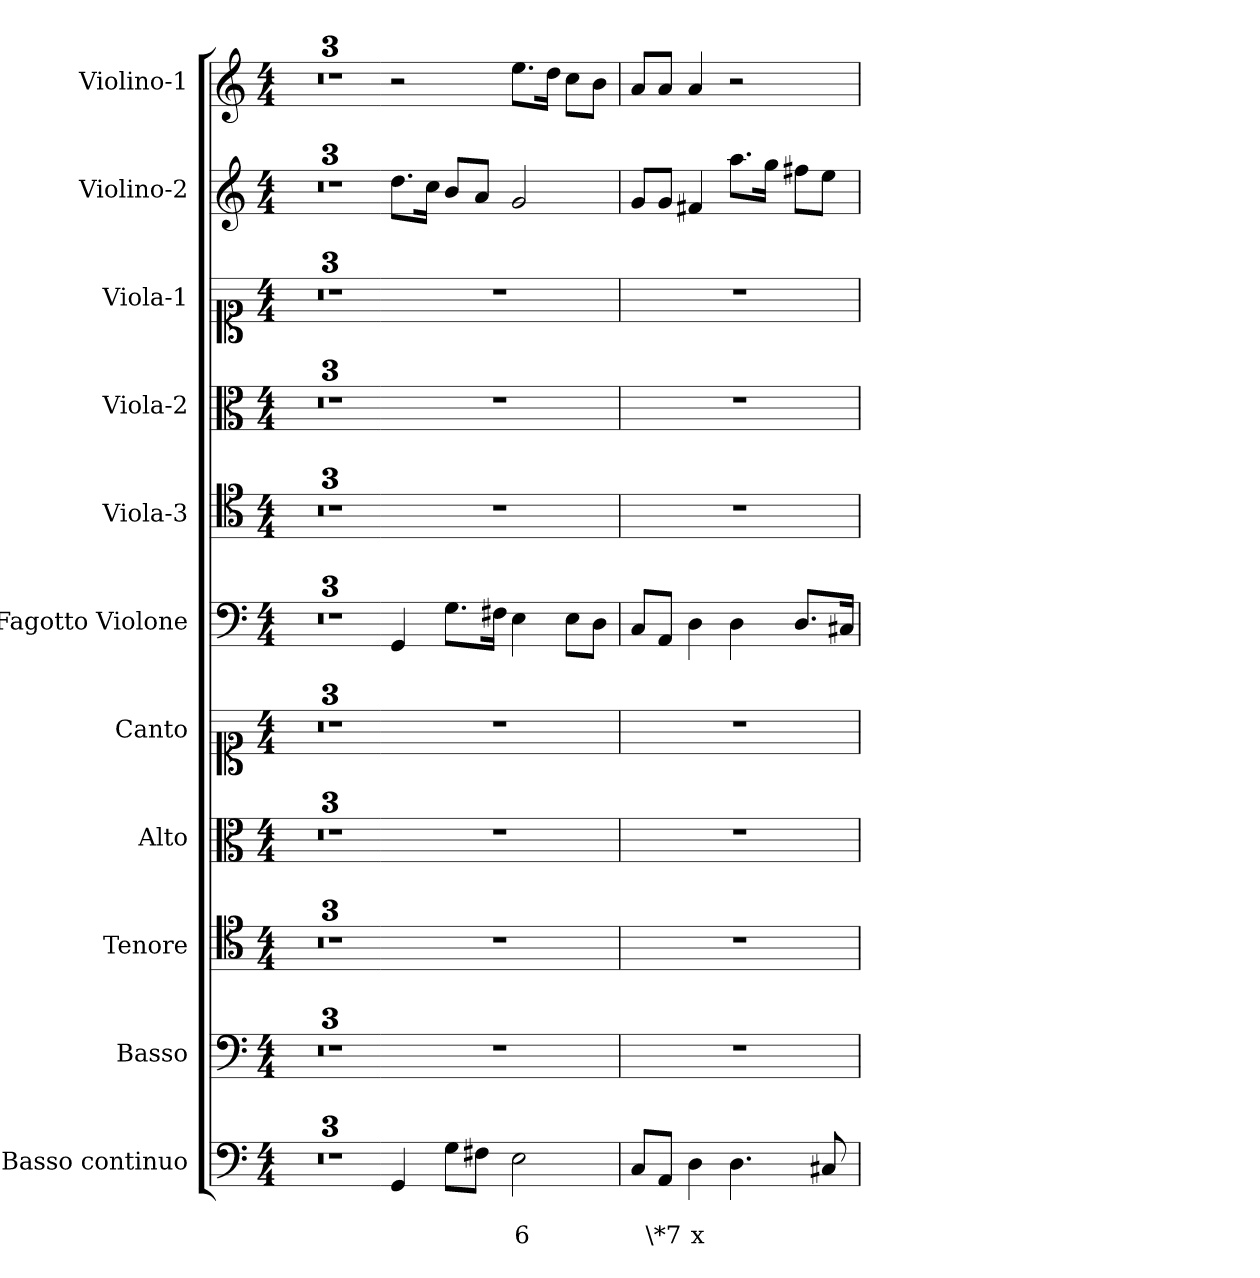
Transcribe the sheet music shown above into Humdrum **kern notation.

**kern	**text	**text	**kern	**kern	**kern	**kern	**kern	**kern	**kern	**kern	**kern	**kern
*part11	*part11	*part11	*part10	*part9	*part8	*part7	*part6	*part5	*part4	*part3	*part2	*part1
*staff11	*staff11	*staff11	*staff10	*staff9	*staff8	*staff7	*staff6	*staff5	*staff4	*staff3	*staff2	*staff1
*I"Basso continuo	*	*	*I"Basso	*I"Tenore	*I"Alto	*I"Canto	*I"Fagotto Violone	*I"Viola-3	*I"Viola-2	*I"Viola-1	*I"Violino-2	*I"Violino-1
*clefF4	*	*	*clefF4	*clefC4	*clefC3	*clefC1	*clefF4	*clefC4	*clefC3	*clefC1	*clefG2	*clefG2
*k[]	*	*	*k[]	*k[]	*k[]	*k[]	*k[]	*k[]	*k[]	*k[]	*k[]	*k[]
*C:	*	*	*C:	*C:	*C:	*C:	*C:	*C:	*C:	*C:	*C:	*C:
*M4/4	*	*	*M4/4	*M4/4	*M4/4	*M4/4	*M4/4	*M4/4	*M4/4	*M4/4	*M4/4	*M4/4
=1	=1	=1	=1	=1	=1	=1	=1	=1	=1	=1	=1	=1
1ryy	.	.	1ryy	1ryy	1ryy	1ryy	1ryy	1ryy	1ryy	1ryy	1ryy	1ryy
=2	=2	=2	=2	=2	=2	=2	=2	=2	=2	=2	=2	=2
1r	.	.	1r	1r	1r	1r	1r	1r	1r	1r	1r	1r
=3	=3	=3	=3	=3	=3	=3	=3	=3	=3	=3	=3	=3
*	*	*	*	*clefGv2	*clefG2	*clefG2	*	*clefC3	*	*clefG2	*	*
1ryy	.	.	1ryy	1ryy	1ryy	1ryy	1ryy	1ryy	1ryy	1ryy	1ryy	1ryy
=3X1-	=3X1-	=3X1-	=3X1-	=3X1-	=3X1-	=3X1-	=3X1-	=3X1-	=3X1-	=3X1-	=3X1-	=3X1-
4GG/	.	.	1r	1r	1r	1r	4GG/	1r	1r	1r	8.dd\L	2r
.	.	.	.	.	.	.	.	.	.	.	16cc\Jk	.
8G\L	.	.	.	.	.	.	8.G\L	.	.	.	8b/L	.
8F#X\J	.	.	.	.	.	.	.	.	.	.	8a/J	.
.	.	.	.	.	.	.	16F#X\Jk	.	.	.	.	.
!	!	!LO:LY:b	!	!	!	!	!	!	!	!	!	!
2E\	.	6	.	.	.	.	4E\	.	.	.	2g/	8.ee\L
.	.	.	.	.	.	.	.	.	.	.	.	16dd\Jk
.	.	.	.	.	.	.	8E\L	.	.	.	.	8cc\L
.	.	.	.	.	.	.	8D\J	.	.	.	.	8b\J
=4	=4	=4	=4	=4	=4	=4	=4	=4	=4	=4	=4	=4
8C/L	.	.	1r	1r	1r	1r	8C/L	1r	1r	1r	8g/L	8a/L
!	!	!LO:LY:b	!	!	!	!	!	!	!	!	!	!
8AA/J	.	\*7	.	.	.	.	8AA/J	.	.	.	8g/J	8a/J
!	!	!LO:LY:b	!	!	!	!	!	!	!	!	!	!
4D\	.	x	.	.	.	.	4D\	.	.	.	4f#X/	4a/
4.D\	.	.	.	.	.	.	4D\	.	.	.	8.aa\L	2r
.	.	.	.	.	.	.	.	.	.	.	16gg\Jk	.
.	.	.	.	.	.	.	8.D/L	.	.	.	8ff#X\L	.
8C#X/	.	.	.	.	.	.	.	.	.	.	8ee\J	.
.	.	.	.	.	.	.	16C#X/Jk	.	.	.	.	.
=	=	=	=	=	=	=	=	=	=	=	=	=
*-	*-	*-	*-	*-	*-	*-	*-	*-	*-	*-	*-	*-
